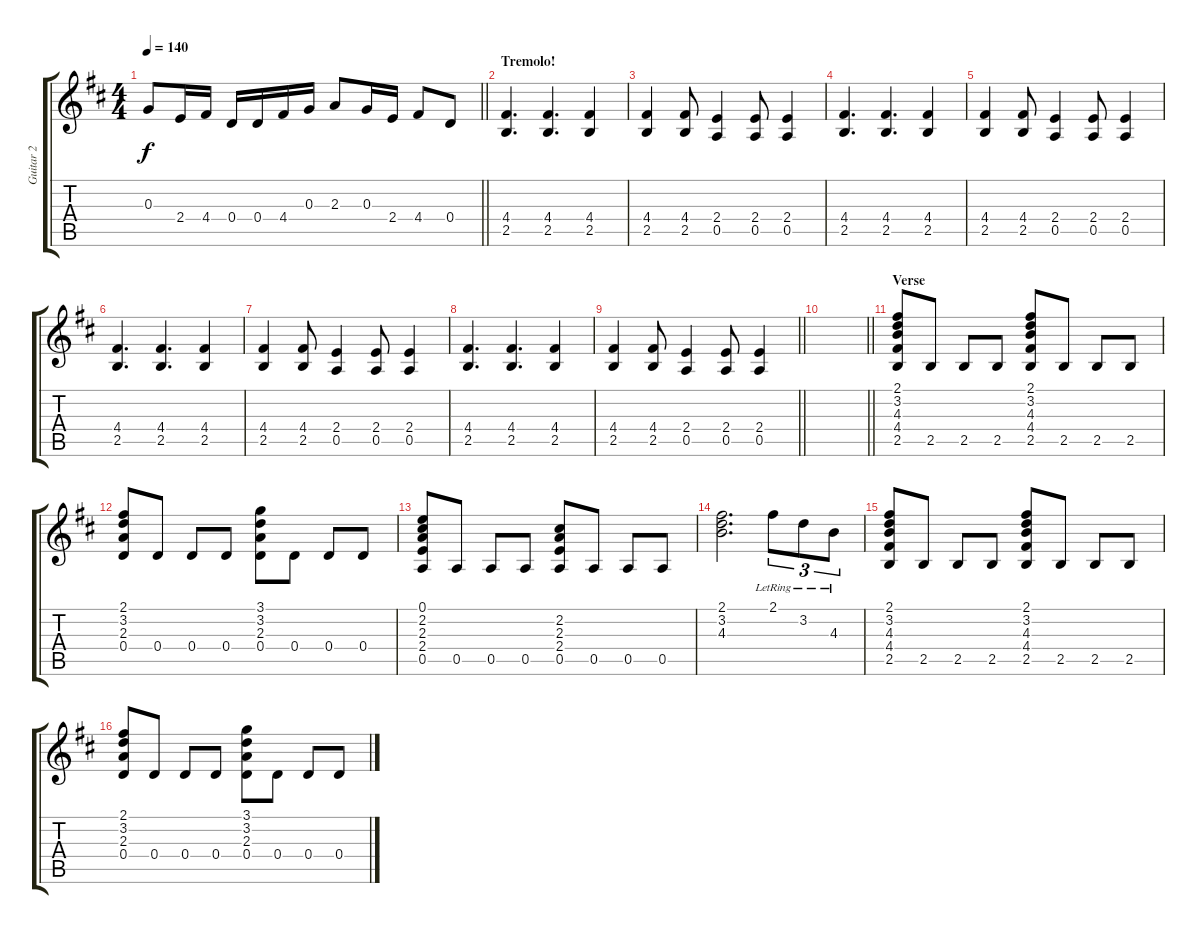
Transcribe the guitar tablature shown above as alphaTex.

\track ("Guitar 2" "Guitar 2") {instrument overdrivenguitar}
\staff {score tabs}
\tuning (E4 B3 G3 D3 A2 E2) {hide}
\ts (4 4)
\tempo 140
\clef g2
\barLineRight lightlight
\ks bminor
0.3.8{dy f} 2.4.16 4.4.16 0.4.16 0.4.16 4.4.16 0.3.16 2.3.8 0.3.16 2.4.16 4.4.8 0.4.8 |
\section ("" "Tremolo!")
\ks d
(4.4 2.5).4{d} (4.4 2.5).4{d} (4.4 2.5).4 |
(4.4 2.5).4 (4.4 2.5).8 (2.4 0.5).4 (2.4 0.5).8 (2.4 0.5).4 |
(4.4 2.5).4{d} (4.4 2.5).4{d} (4.4 2.5).4 |
(4.4 2.5).4 (4.4 2.5).8 (2.4 0.5).4 (2.4 0.5).8 (2.4 0.5).4 |
(4.4 2.5).4{d} (4.4 2.5).4{d} (4.4 2.5).4 |
(4.4 2.5).4 (4.4 2.5).8 (2.4 0.5).4 (2.4 0.5).8 (2.4 0.5).4 |
(4.4 2.5).4{d} (4.4 2.5).4{d} (4.4 2.5).4 |
\barLineRight lightlight
(4.4 2.5).4 (4.4 2.5).8 (2.4 0.5).4 (2.4 0.5).8 (2.4 0.5).4 |
\barLineRight lightlight
|
\section ("" "Verse")
\ks bminor
(2.1 3.2 4.3 4.4 2.5).8 2.5.8 2.5.8 2.5.8 (2.1 3.2 4.3 4.4 2.5).8 2.5.8 2.5.8 2.5.8 |
(2.1 3.2 2.3 0.4).8 0.4.8 0.4.8 0.4.8 (3.1 3.2 2.3 0.4).8 0.4.8 0.4.8 0.4.8 |
\ks d
(0.1 2.2 2.3 2.4 0.5).8 0.5.8 0.5.8 0.5.8 (2.2 2.3 2.4 0.5).8 0.5.8 0.5.8 0.5.8 |
(2.1 3.2 4.3).2{d} 2.1{lr}.8{tu (3 2)} 3.2{lr}.8{tu (3 2)} 4.3{lr}.8{tu (3 2)} |
(2.1 3.2 4.3 4.4 2.5).8 2.5.8 2.5.8 2.5.8 (2.1 3.2 4.3 4.4 2.5).8 2.5.8 2.5.8 2.5.8 |
(2.1 3.2 2.3 0.4).8 0.4.8 0.4.8 0.4.8 (3.1 3.2 2.3 0.4).8 0.4.8 0.4.8 0.4.8
